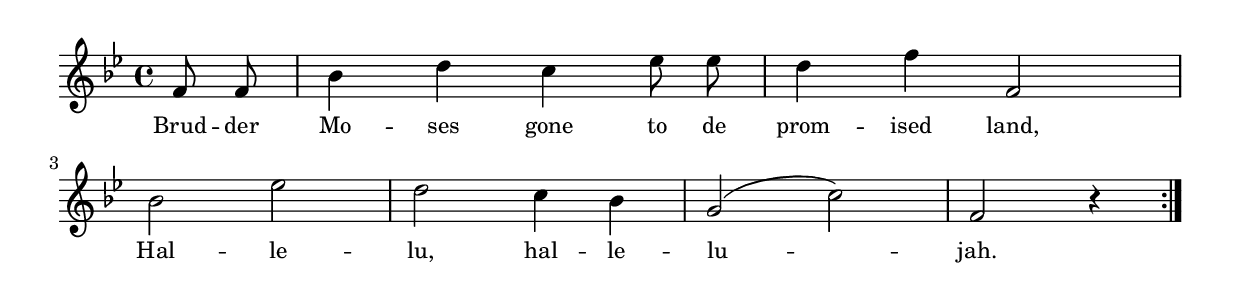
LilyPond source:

% 065.ly - Score sheet for "Brother Moses Gone"
% Copyright (C) 2007  Marcus Brinkmann <marcus@gnu.org>
%
% This score sheet is free software; you can redistribute it and/or
% modify it under the terms of the Creative Commons Legal Code
% Attribution-ShareALike as published by Creative Commons; either
% version 2.0 of the License, or (at your option) any later version.
%
% This score sheet is distributed in the hope that it will be useful,
% but WITHOUT ANY WARRANTY; without even the implied warranty of
% MERCHANTABILITY or FITNESS FOR A PARTICULAR PURPOSE.  See the
% Creative Commons Legal Code Attribution-ShareALike for more details.
%
% You should have received a copy of the Creative Commons Legal Code
% Attribution-ShareALike along with this score sheet; if not, write to
% Creative Commons, 543 Howard Street, 5th Floor,
% San Francisco, CA 94105-3013  United States

\version "2.10.0"

%\header
%{
%  title = "Brother Moses Gone"
%  composer = "trad."
%}

melody =
<<
     \context Voice
    {
	\set Staff.midiInstrument = "acoustic grand"
	\override Staff.VerticalAxisGroup #'minimum-Y-extent = #'(0 . 0)
	
	\autoBeamOff

	\time 4/4
	\clef violin
	\key bes \major
	{
	    \repeat volta 2
	    {
		\partial 4 f'8 f' |
		bes'4 d'' c'' es''8 es'' | d''4 f'' f'2 |
		\break
		bes'2 es'' | d''2 c''4 bes' | g'2( c'') | f'2 r4
	    }
	}
    }
    \lyricsto "" \new Lyrics
    {
        \override LyricText #'font-size = #0
        \override StanzaNumber #'font-size = #-1

	Brud -- der Mo -- ses gone to de prom -- ised land,
	Hal -- le -- lu, hal -- le -- lu -- jah.
    }
>>


\score
{
  \new Staff { \melody }

  \layout { indent = 0.0 }
}

\score
{
  \new Staff { \unfoldRepeats \melody }

  
  \midi {
    \context {
      \Score
      tempoWholesPerMinute = #(ly:make-moment 82 4)
      }
    }


}
